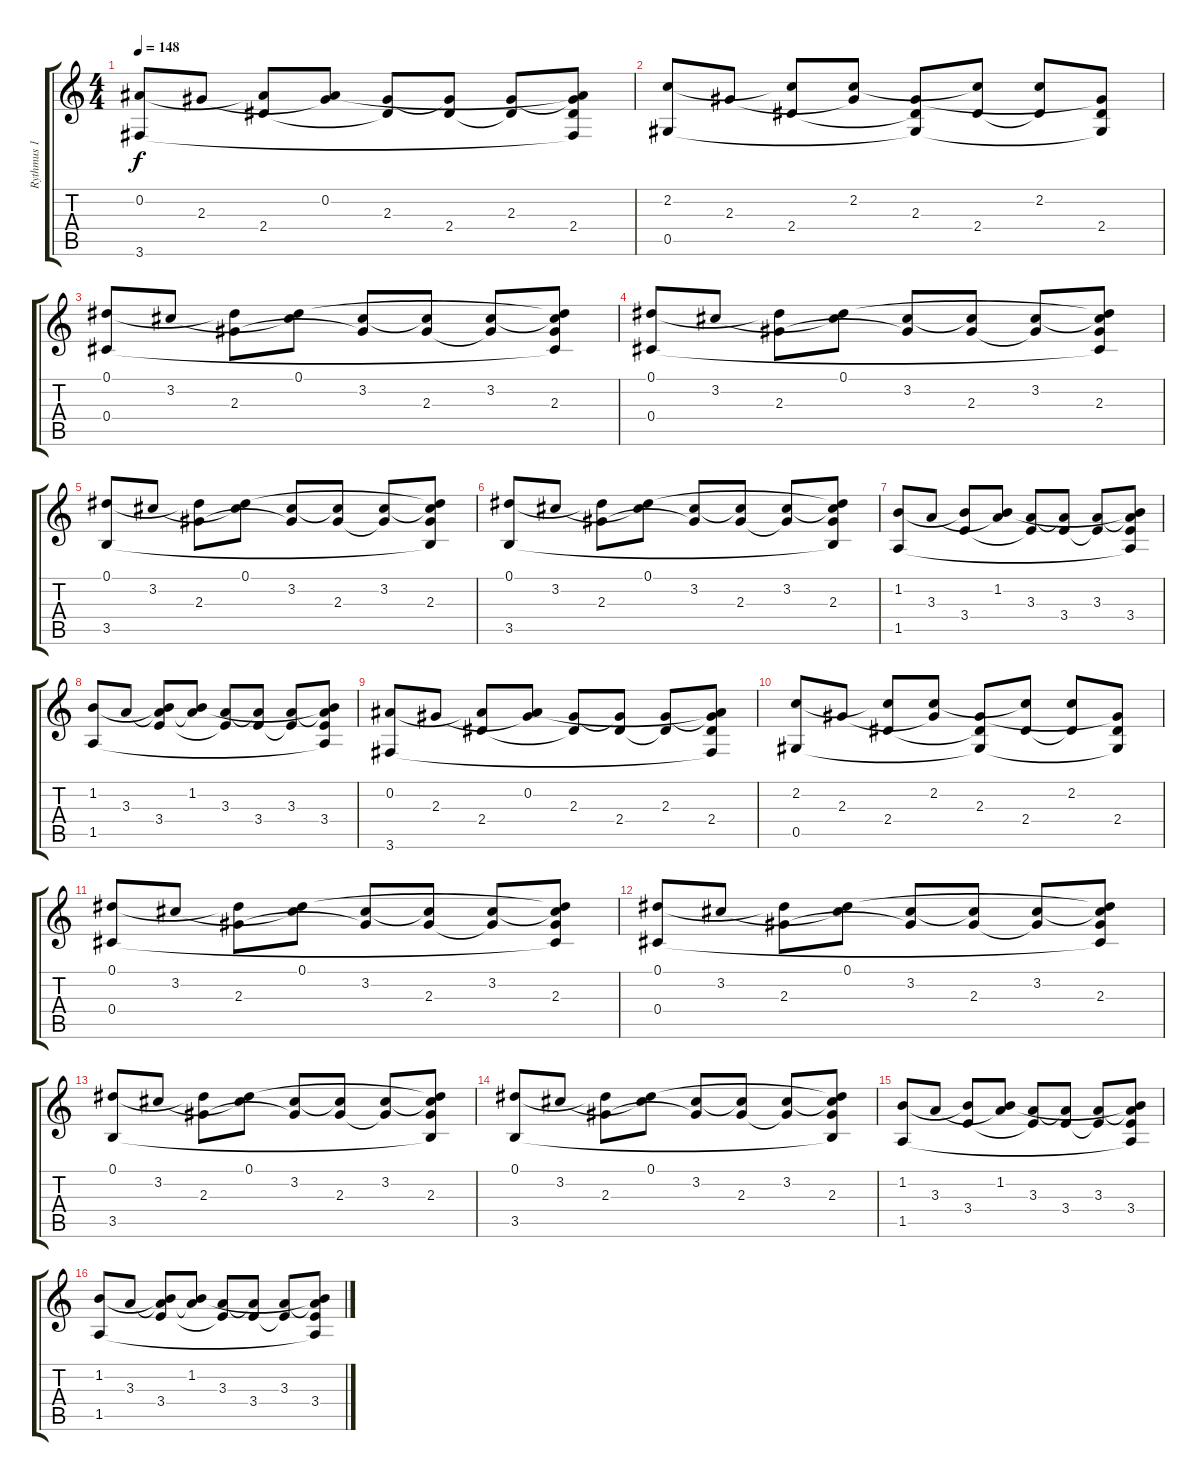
\track ("Rythmus 1" "Rythmus 1") {instrument acousticguitarsteel}
\staff {score tabs}
\tuning (Eb4 Bb3 Gb3 Db3 Ab2 Eb2) {hide}
\ts (4 4)
\tempo 148
\clef g2
\ks c
(0.2 3.6).8{dy f} 2.3.8 (0.2{t} 2.4).8 (0.2 2.3{t}).8 (2.3 2.4{t}).8 (2.3{t} 2.4).8 (2.3 2.4{t}).8 (0.2{t} 2.3{t} 2.4 3.6{t}).8 |
(2.2 0.5).8 2.3.8 (2.2{t} 2.4).8 (2.2 2.3{t}).8 (2.3 2.4{t} 0.5{t}).8 (2.2{t} 2.4).8 (2.2 2.4{t}).8 (2.3{t} 2.4 0.5{t}).8 |
(0.1 0.4).8 3.2.8 (0.1{t} 2.3).8 (0.1 3.2{t}).8 (3.2 2.3{t}).8 (3.2{t} 2.3).8 (3.2 2.3{t}).8 (0.1{t} 3.2{t} 2.3 0.4{t}).8 |
(0.1 0.4).8 3.2.8 (0.1{t} 2.3).8 (0.1 3.2{t}).8 (3.2 2.3{t}).8 (3.2{t} 2.3).8 (3.2 2.3{t}).8 (0.1{t} 3.2{t} 2.3 0.4{t}).8 |
(0.1 3.5).8 3.2.8 (0.1{t} 2.3).8 (0.1 3.2{t}).8 (3.2 2.3{t}).8 (3.2{t} 2.3).8 (3.2 2.3{t}).8 (0.1{t} 3.2{t} 2.3 3.5{t}).8 |
(0.1 3.5).8 3.2.8 (0.1{t} 2.3).8 (0.1 3.2{t}).8 (3.2 2.3{t}).8 (3.2{t} 2.3).8 (3.2 2.3{t}).8 (0.1{t} 3.2{t} 2.3 3.5{t}).8 |
(1.2 1.5).8 3.3.8 (1.2{t} 3.4).8 (1.2 3.3{t}).8 (3.3 3.4{t}).8 (3.3{t} 3.4).8 (3.3 3.4{t}).8 (1.2{t} 3.3{t} 3.4 1.5{t}).8 |
(1.2 1.5).8 3.3.8 (1.2{t} 3.3{t} 3.4).8 (1.2 3.3{t}).8 (3.3 3.4{t}).8 (3.3{t} 3.4).8 (3.3 3.4{t}).8 (1.2{t} 3.3{t} 3.4 1.5{t}).8 |
(0.2 3.6).8 2.3.8 (0.2{t} 2.4).8 (0.2 2.3{t}).8 (2.3 2.4{t}).8 (2.3{t} 2.4).8 (2.3 2.4{t}).8 (0.2{t} 2.3{t} 2.4 3.6{t}).8 |
(2.2 0.5).8 2.3.8 (2.2{t} 2.4).8 (2.2 2.3{t}).8 (2.3 2.4{t} 0.5{t}).8 (2.2{t} 2.4).8 (2.2 2.4{t}).8 (2.3{t} 2.4 0.5{t}).8 |
(0.1 0.4).8 3.2.8 (0.1{t} 2.3).8 (0.1 3.2{t}).8 (3.2 2.3{t}).8 (3.2{t} 2.3).8 (3.2 2.3{t}).8 (0.1{t} 3.2{t} 2.3 0.4{t}).8 |
(0.1 0.4).8 3.2.8 (0.1{t} 2.3).8 (0.1 3.2{t}).8 (3.2 2.3{t}).8 (3.2{t} 2.3).8 (3.2 2.3{t}).8 (0.1{t} 3.2{t} 2.3 0.4{t}).8 |
(0.1 3.5).8 3.2.8 (0.1{t} 2.3).8 (0.1 3.2{t}).8 (3.2 2.3{t}).8 (3.2{t} 2.3).8 (3.2 2.3{t}).8 (0.1{t} 3.2{t} 2.3 3.5{t}).8 |
(0.1 3.5).8 3.2.8 (0.1{t} 2.3).8 (0.1 3.2{t}).8 (3.2 2.3{t}).8 (3.2{t} 2.3).8 (3.2 2.3{t}).8 (0.1{t} 3.2{t} 2.3 3.5{t}).8 |
(1.2 1.5).8 3.3.8 (1.2{t} 3.4).8 (1.2 3.3{t}).8 (3.3 3.4{t}).8 (3.3{t} 3.4).8 (3.3 3.4{t}).8 (1.2{t} 3.3{t} 3.4 1.5{t}).8 |
(1.2 1.5).8 3.3.8 (1.2{t} 3.3{t} 3.4).8 (1.2 3.3{t}).8 (3.3 3.4{t}).8 (3.3{t} 3.4).8 (3.3 3.4{t}).8 (1.2{t} 3.3{t} 3.4 1.5{t}).8
